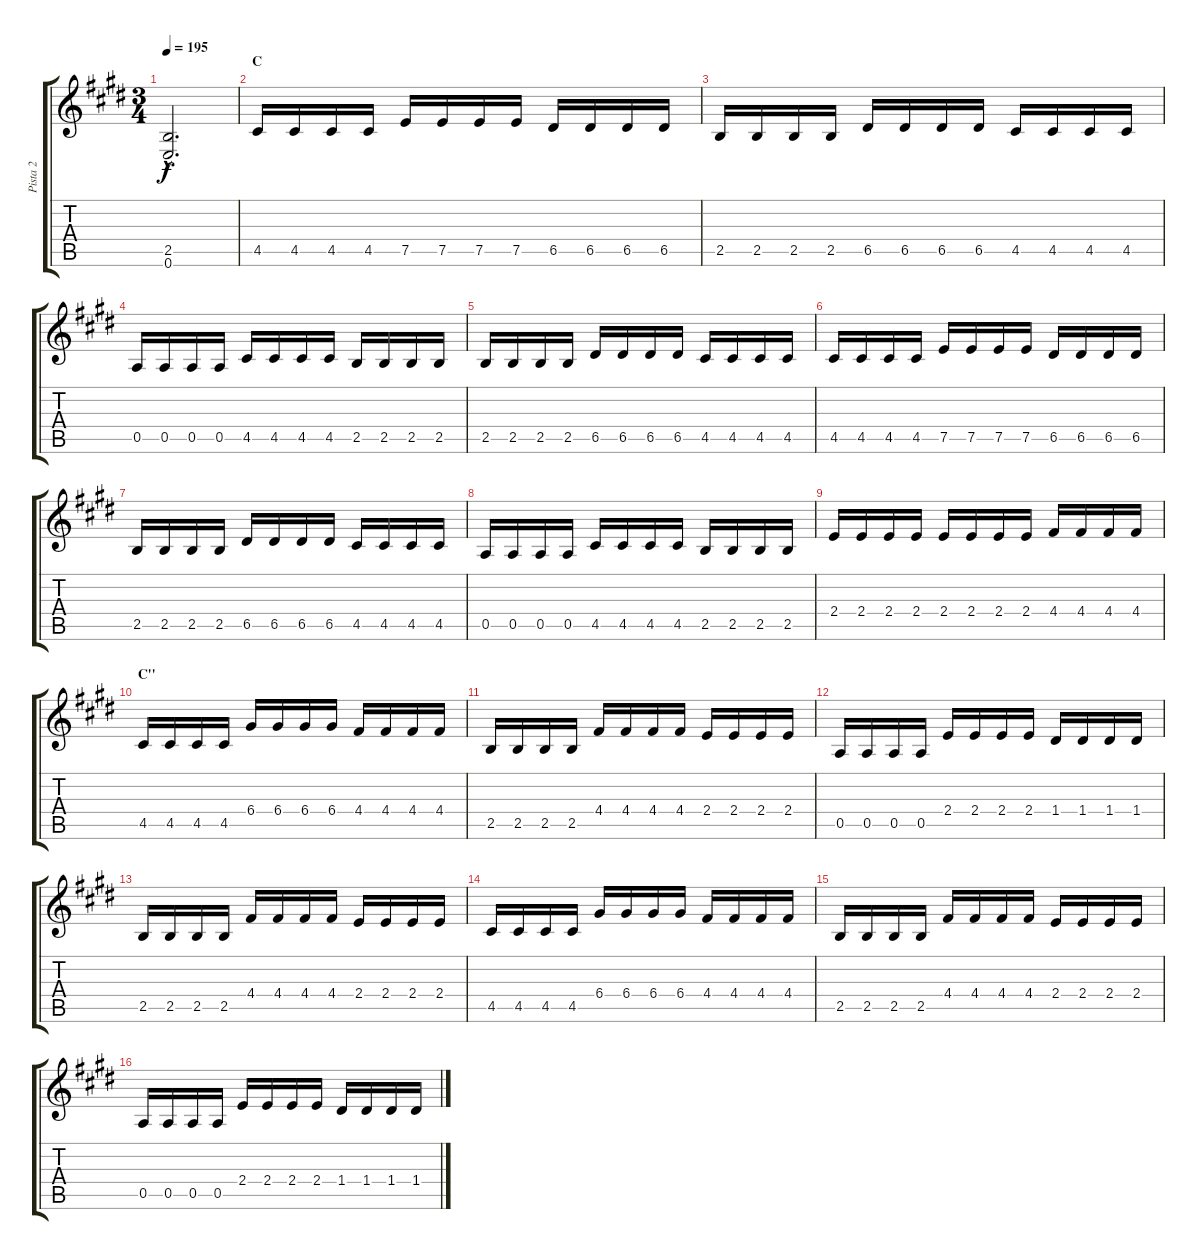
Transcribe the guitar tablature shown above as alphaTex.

\track ("Pista 2" "Pista 2") {instrument distortionguitar}
\staff {score tabs}
\tuning (E4 B3 G3 D3 A2 E2) {hide}
\ts (3 4)
\tempo 195
\clef g2
\ks e
(2.5{hac t} 0.6{hac t}).2{d dy f} |
\section ("" "C")
4.5.16 4.5.16 4.5.16 4.5.16 7.5.16 7.5.16 7.5.16 7.5.16 6.5.16 6.5.16 6.5.16 6.5.16 |
2.5.16 2.5.16 2.5.16 2.5.16 6.5.16 6.5.16 6.5.16 6.5.16 4.5.16 4.5.16 4.5.16 4.5.16 |
0.5.16 0.5.16 0.5.16 0.5.16 4.5.16 4.5.16 4.5.16 4.5.16 2.5.16 2.5.16 2.5.16 2.5.16 |
2.5.16 2.5.16 2.5.16 2.5.16 6.5.16 6.5.16 6.5.16 6.5.16 4.5.16 4.5.16 4.5.16 4.5.16 |
4.5.16 4.5.16 4.5.16 4.5.16 7.5.16 7.5.16 7.5.16 7.5.16 6.5.16 6.5.16 6.5.16 6.5.16 |
2.5.16 2.5.16 2.5.16 2.5.16 6.5.16 6.5.16 6.5.16 6.5.16 4.5.16 4.5.16 4.5.16 4.5.16 |
0.5.16 0.5.16 0.5.16 0.5.16 4.5.16 4.5.16 4.5.16 4.5.16 2.5.16 2.5.16 2.5.16 2.5.16 |
2.4.16 2.4.16 2.4.16 2.4.16 2.4.16 2.4.16 2.4.16 2.4.16 4.4.16 4.4.16 4.4.16 4.4.16 |
\section ("" "C''")
4.5.16 4.5.16 4.5.16 4.5.16 6.4.16 6.4.16 6.4.16 6.4.16 4.4.16 4.4.16 4.4.16 4.4.16 |
2.5.16 2.5.16 2.5.16 2.5.16 4.4.16 4.4.16 4.4.16 4.4.16 2.4.16 2.4.16 2.4.16 2.4.16 |
0.5.16 0.5.16 0.5.16 0.5.16 2.4.16 2.4.16 2.4.16 2.4.16 1.4.16 1.4.16 1.4.16 1.4.16 |
2.5.16 2.5.16 2.5.16 2.5.16 4.4.16 4.4.16 4.4.16 4.4.16 2.4.16 2.4.16 2.4.16 2.4.16 |
4.5.16 4.5.16 4.5.16 4.5.16 6.4.16 6.4.16 6.4.16 6.4.16 4.4.16 4.4.16 4.4.16 4.4.16 |
2.5.16 2.5.16 2.5.16 2.5.16 4.4.16 4.4.16 4.4.16 4.4.16 2.4.16 2.4.16 2.4.16 2.4.16 |
0.5.16 0.5.16 0.5.16 0.5.16 2.4.16 2.4.16 2.4.16 2.4.16 1.4.16 1.4.16 1.4.16 1.4.16
